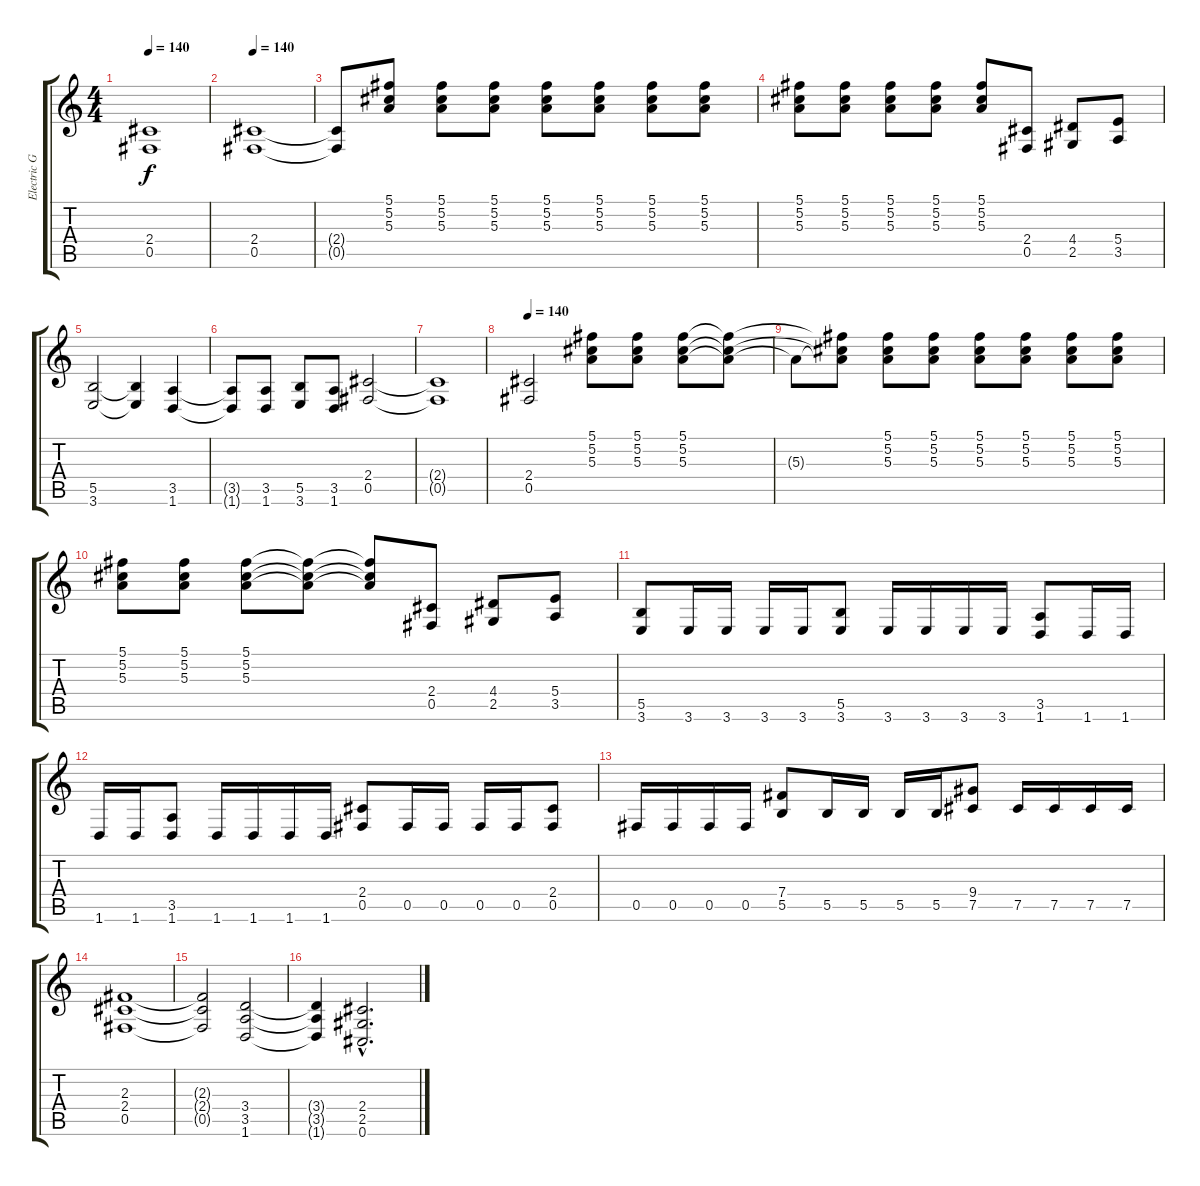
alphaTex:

\track ("Electric Guitar 2" "Electric G") {instrument distortionguitar}
\staff {score tabs}
\tuning (Db4 Ab3 E3 B2 Gb2 Db2) {hide}
\ts (4 4)
\tempo 140
\clef g2
\ks c
(2.4{t} 0.5{t}).1{dy f} |
\tempo 140
(2.4 0.5).1 |
(2.4{t} 0.5{t}).8 (5.1 5.2 5.3).8{volume 9} (5.1 5.2 5.3).8 (5.1 5.2 5.3).8 (5.1 5.2 5.3).8 (5.1 5.2 5.3).8 (5.1 5.2 5.3).8 (5.1 5.2 5.3).8 |
(5.1 5.2 5.3).8 (5.1 5.2 5.3).8 (5.1 5.2 5.3).8 (5.1 5.2 5.3).8 (5.1 5.2 5.3).8 (2.4 0.5).8{volume 13} (4.4 2.5).8 (5.4 3.5).8 |
(5.5 3.6).2 (5.5{t} 3.6{t}).4 (3.5 1.6).4 |
(3.5{t} 1.6{t}).8 (3.5 1.6).8 (5.5 3.6).8 (3.5 1.6).8 (2.4 0.5).2 |
(2.4{t} 0.5{t}).1 |
\tempo 140
(2.4 0.5).2 (5.1 5.2 5.3).8{volume 8} (5.1 5.2 5.3).8 (5.1 5.2 5.3).8 (5.1{t} 5.2{t} 5.3{t}).8 |
5.3{t}.8 (5.1{t} 5.2{t} 5.3{t}).8 (5.1 5.2 5.3).8 (5.1 5.2 5.3).8 (5.1 5.2 5.3).8 (5.1 5.2 5.3).8 (5.1 5.2 5.3).8 (5.1 5.2 5.3).8 |
(5.1 5.2 5.3).8 (5.1 5.2 5.3).8 (5.1 5.2 5.3).8 (5.1{t} 5.2{t} 5.3{t}).8 (5.1{t} 5.2{t} 5.3{t}).8 (2.4 0.5).8{volume 13} (4.4 2.5).8 (5.4 3.5).8 |
(5.5 3.6).8 3.6.16 3.6.16 3.6.16 3.6.16 (5.5 3.6).8 3.6.16 3.6.16 3.6.16 3.6.16 (3.5 1.6).8 1.6.16 1.6.16 |
1.6.16 1.6.16 (3.5 1.6).8 1.6.16 1.6.16 1.6.16 1.6.16 (2.4 0.5).8 0.5.16 0.5.16 0.5.16 0.5.16 (2.4 0.5).8 |
0.5.16 0.5.16 0.5.16 0.5.16 (7.4 5.5).8 5.5.16 5.5.16 5.5.16 5.5.16 (9.4 7.5).8 7.5.16 7.5.16 7.5.16 7.5.16 |
(2.3 2.4 0.5).1 |
(2.3{t} 2.4{t} 0.5{t}).2 (3.4 3.5 1.6).2 |
(3.4{t} 3.5{t} 1.6{t}).4 (2.4{hac} 2.5{hac} 0.6{hac}).2{d}
